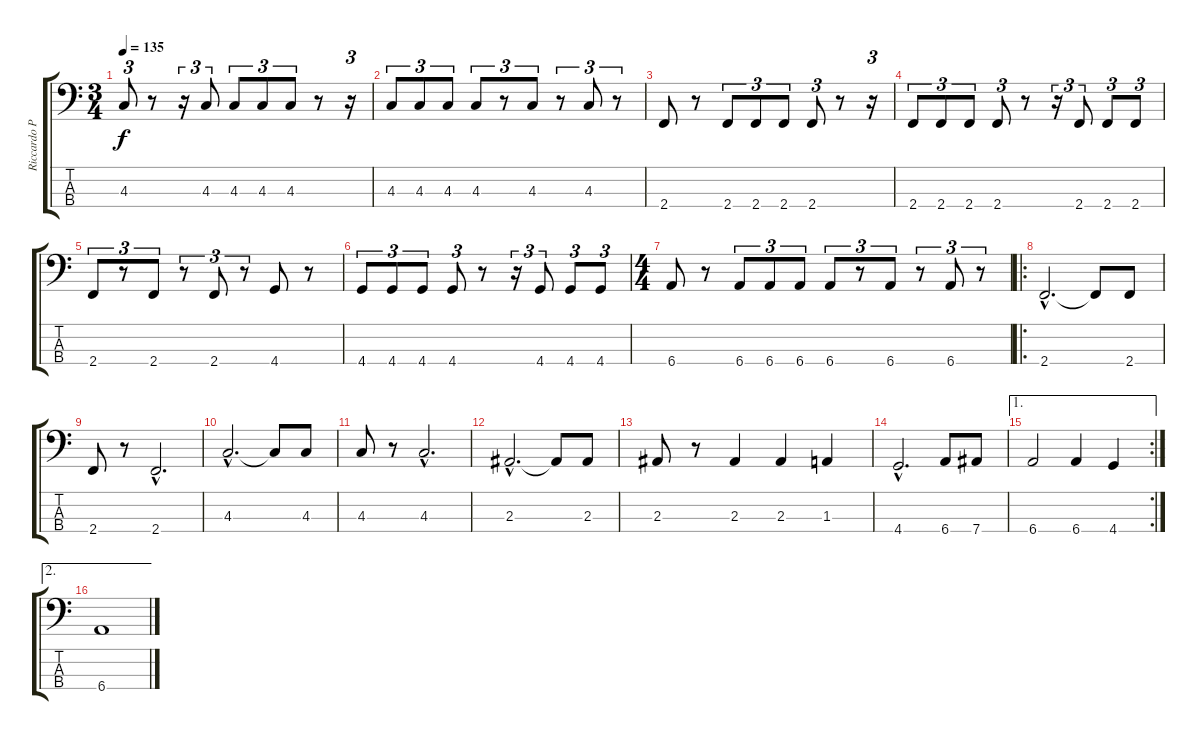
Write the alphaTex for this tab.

\track ("Riccardo Paoli" "Riccardo P") {instrument electricbassfinger}
\staff {score tabs}
\tuning (Gb2 Db2 Ab1 Eb1) {hide}
\ts (3 4)
\tempo 135
\clef f4
\ks c
4.3.8{tu (3 2) dy f} r.8 r.16{tu (3 2)} 4.3.8{tu (3 2)} 4.3.8{tu (3 2)} 4.3.8{tu (3 2)} 4.3.8{tu (3 2)} r.8 r.16{tu (3 2)} |
4.3.8{tu (3 2)} 4.3.8{tu (3 2)} 4.3.8{tu (3 2)} 4.3.8{tu (3 2)} r.8{tu (3 2)} 4.3.8{tu (3 2)} r.8{tu (3 2)} 4.3.8{tu (3 2)} r.8{tu (3 2)} |
2.4.8 r.8 2.4.8{tu (3 2)} 2.4.8{tu (3 2)} 2.4.8{tu (3 2)} 2.4.8{tu (3 2)} r.8 r.16{tu (3 2)} |
2.4.8{tu (3 2)} 2.4.8{tu (3 2)} 2.4.8{tu (3 2)} 2.4.8{tu (3 2)} r.8 r.16{tu (3 2)} 2.4.8{tu (3 2)} 2.4.8{tu (3 2)} 2.4.8{tu (3 2)} |
2.4.8{tu (3 2)} r.8{tu (3 2)} 2.4.8{tu (3 2)} r.8{tu (3 2)} 2.4.8{tu (3 2)} r.8{tu (3 2)} 4.4.8 r.8 |
4.4.8{tu (3 2)} 4.4.8{tu (3 2)} 4.4.8{tu (3 2)} 4.4.8{tu (3 2)} r.8 r.16{tu (3 2)} 4.4.8{tu (3 2)} 4.4.8{tu (3 2)} 4.4.8{tu (3 2)} |
\ts (4 4)
6.4.8 r.8 6.4.8{tu (3 2)} 6.4.8{tu (3 2)} 6.4.8{tu (3 2)} 6.4.8{tu (3 2)} r.8{tu (3 2)} 6.4.8{tu (3 2)} r.8{tu (3 2)} 6.4.8{tu (3 2)} r.8{tu (3 2)} |
\ro
2.4{hac}.2{d} 2.4{t}.8 2.4.8 |
2.4.8 r.8 2.4{hac}.2{d} |
4.3{hac}.2{d} 4.3{t}.8 4.3.8 |
4.3.8 r.8 4.3{hac}.2{d} |
2.3{hac}.2{d} 2.3{t}.8 2.3.8 |
2.3.8 r.8 2.3.4 2.3.4 1.3.4 |
4.4{hac}.2{d} 6.4.8 7.4.8 |
\ae 1
\rc 2
6.4.2 6.4.4 4.4.4 |
\ae 2
6.4.1
